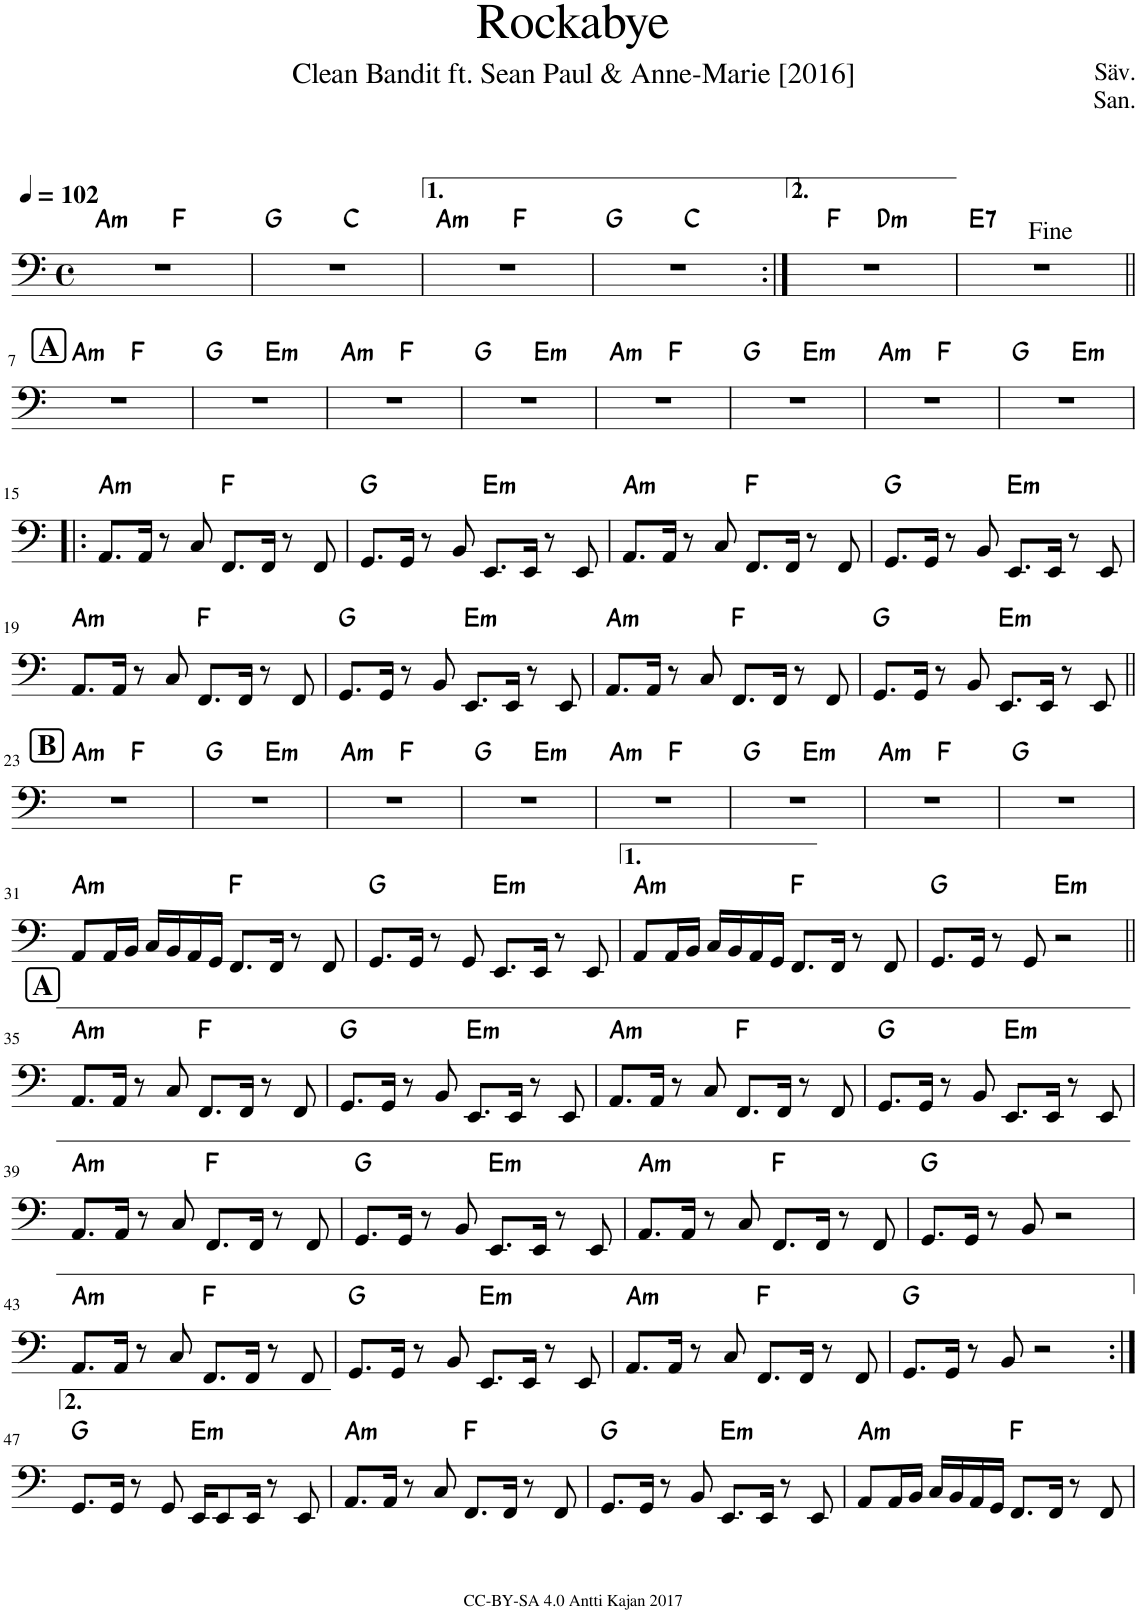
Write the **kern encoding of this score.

**kern	**harte
*part1	*part1
*staff1	*
*I"Akustinen basso	*
*I'Basso	*
*clefF4	*
*Trd7c12	*
*k[]	*
*M4/4	*
*met(c)	*
*MM102	*
=1	=1
!	!LO:H:kt=m
*^	*
1r	2ryy	A:min
.	2ryy	F:maj
=2	=2	=2
1r	2ryy	G:maj
.	2ryy	C:maj
=3	=3	=3
!	!	!LO:H:kt=m
1r	2ryy	A:min
.	2ryy	F:maj
=4	=4	=4
1r	2ryy	G:maj
.	2ryy	C:maj
=5:|!	=5:|!	=5:|!
1r	2ryy	F:maj
!	!	!LO:H:kt=m
.	2ryy	D:min
=6	=6	=6
!	!	!LO:H:kt=7
*v	*v	*
1r	E:7
!!LO:LB:g=z
!!LO:REH:place=s1:a:B:cj:fs=14:t=A
=7||	=7||
!	!LO:H:kt=m
*^	*
1r	2ryy	A:min
.	2ryy	F:maj
=8	=8	=8
1r	2ryy	G:maj
!	!	!LO:H:kt=m
.	2ryy	E:min
=9	=9	=9
!	!	!LO:H:kt=m
1r	2ryy	A:min
.	2ryy	F:maj
=10	=10	=10
1r	2ryy	G:maj
!	!	!LO:H:kt=m
.	2ryy	E:min
=11	=11	=11
!	!	!LO:H:kt=m
1r	2ryy	A:min
.	2ryy	F:maj
=12	=12	=12
1r	2ryy	G:maj
!	!	!LO:H:kt=m
.	2ryy	E:min
=13	=13	=13
!	!	!LO:H:kt=m
1r	2ryy	A:min
.	2ryy	F:maj
=14	=14	=14
1r	2ryy	G:maj
!	!	!LO:H:kt=m
.	2ryy	E:min
!!LO:LB:g=z	!!
=15!|:	=15!|:	=15!|:
!	!	!LO:H:kt=m
*v	*v	*
8.AA/L	A:min
16AA/Jk	.
8r	.
8C/	.
8.FF/L	F:maj
16FF/Jk	.
8r	.
8FF/	.
=16	=16
8.GG/L	G:maj
16GG/Jk	.
8r	.
8BB/	.
!	!LO:H:kt=m
8.EE/L	E:min
16EE/Jk	.
8r	.
8EE/	.
=17	=17
!	!LO:H:kt=m
8.AA/L	A:min
16AA/Jk	.
8r	.
8C/	.
8.FF/L	F:maj
16FF/Jk	.
8r	.
8FF/	.
=18	=18
8.GG/L	G:maj
16GG/Jk	.
8r	.
8BB/	.
!	!LO:H:kt=m
8.EE/L	E:min
16EE/Jk	.
8r	.
8EE/	.
!!LO:LB:g=z
=19	=19
!	!LO:H:kt=m
8.AA/L	A:min
16AA/Jk	.
8r	.
8C/	.
8.FF/L	F:maj
16FF/Jk	.
8r	.
8FF/	.
=20	=20
8.GG/L	G:maj
16GG/Jk	.
8r	.
8BB/	.
!	!LO:H:kt=m
8.EE/L	E:min
16EE/Jk	.
8r	.
8EE/	.
=21	=21
!	!LO:H:kt=m
8.AA/L	A:min
16AA/Jk	.
8r	.
8C/	.
8.FF/L	F:maj
16FF/Jk	.
8r	.
8FF/	.
=22	=22
8.GG/L	G:maj
16GG/Jk	.
8r	.
8BB/	.
!	!LO:H:kt=m
8.EE/L	E:min
16EE/Jk	.
8r	.
8EE/	.
!!LO:LB:g=z
!!LO:REH:place=s1:a:B:cj:fs=14:t=B
=23||	=23||
!	!LO:H:kt=m
*^	*
1r	2ryy	A:min
.	2ryy	F:maj
=24	=24	=24
1r	2ryy	G:maj
!	!	!LO:H:kt=m
.	2ryy	E:min
=25	=25	=25
!	!	!LO:H:kt=m
1r	2ryy	A:min
.	2ryy	F:maj
=26	=26	=26
1r	2ryy	G:maj
!	!	!LO:H:kt=m
.	2ryy	E:min
=27	=27	=27
!	!	!LO:H:kt=m
1r	2ryy	A:min
.	2ryy	F:maj
=28	=28	=28
1r	2ryy	G:maj
!	!	!LO:H:kt=m
.	2ryy	E:min
=29	=29	=29
!	!	!LO:H:kt=m
1r	2ryy	A:min
.	2ryy	F:maj
*v	*v	*
=30	=30
1r	G:maj
!!LO:LB:g=z
=31	=31
!	!LO:H:kt=m
8AA/L	A:min
16AA/L	.
16BB/JJ	.
16C/LL	.
16BB/	.
16AA/	.
16GG/JJ	.
8.FF/L	F:maj
16FF/Jk	.
8r	.
8FF/	.
=32	=32
8.GG/L	G:maj
16GG/Jk	.
8r	.
8GG/	.
!	!LO:H:kt=m
8.EE/L	E:min
16EE/Jk	.
8r	.
8EE/	.
=33	=33
!	!LO:H:kt=m
8AA/L	A:min
16AA/L	.
16BB/JJ	.
16C/LL	.
16BB/	.
16AA/	.
16GG/JJ	.
8.FF/L	F:maj
16FF/Jk	.
8r	.
8FF/	.
=34	=34
8.GG/L	G:maj
16GG/Jk	.
8r	.
8GG/	.
!	!LO:H:kt=m
2r	E:min
!!LO:LB:g=z
!!LO:REH:place=s1:a:B:cj:fs=14:t=A
=35||	=35||
!	!LO:H:kt=m
8.AA/L	A:min
16AA/Jk	.
8r	.
8C/	.
8.FF/L	F:maj
16FF/Jk	.
8r	.
8FF/	.
=36	=36
8.GG/L	G:maj
16GG/Jk	.
8r	.
8BB/	.
!	!LO:H:kt=m
8.EE/L	E:min
16EE/Jk	.
8r	.
8EE/	.
=37	=37
!	!LO:H:kt=m
8.AA/L	A:min
16AA/Jk	.
8r	.
8C/	.
8.FF/L	F:maj
16FF/Jk	.
8r	.
8FF/	.
=38	=38
8.GG/L	G:maj
16GG/Jk	.
8r	.
8BB/	.
!	!LO:H:kt=m
8.EE/L	E:min
16EE/Jk	.
8r	.
8EE/	.
!!LO:LB:g=z
=39	=39
!	!LO:H:kt=m
8.AA/L	A:min
16AA/Jk	.
8r	.
8C/	.
8.FF/L	F:maj
16FF/Jk	.
8r	.
8FF/	.
=40	=40
8.GG/L	G:maj
16GG/Jk	.
8r	.
8BB/	.
!	!LO:H:kt=m
8.EE/L	E:min
16EE/Jk	.
8r	.
8EE/	.
=41	=41
!	!LO:H:kt=m
8.AA/L	A:min
16AA/Jk	.
8r	.
8C/	.
8.FF/L	F:maj
16FF/Jk	.
8r	.
8FF/	.
=42	=42
8.GG/L	G:maj
16GG/Jk	.
8r	.
8BB/	.
2r	.
!!LO:LB:g=z
=43	=43
!	!LO:H:kt=m
8.AA/L	A:min
16AA/Jk	.
8r	.
8C/	.
8.FF/L	F:maj
16FF/Jk	.
8r	.
8FF/	.
=44	=44
8.GG/L	G:maj
16GG/Jk	.
8r	.
8BB/	.
!	!LO:H:kt=m
8.EE/L	E:min
16EE/Jk	.
8r	.
8EE/	.
=45	=45
!	!LO:H:kt=m
8.AA/L	A:min
16AA/Jk	.
8r	.
8C/	.
8.FF/L	F:maj
16FF/Jk	.
8r	.
8FF/	.
=46	=46
8.GG/L	G:maj
16GG/Jk	.
8r	.
8BB/	.
2r	.
!!LO:LB:g=z
=47:|!	=47:|!
8.GG/L	G:maj
16GG/Jk	.
8r	.
8GG/	.
!	!LO:H:kt=m
16EE/KL	E:min
8EE/	.
16EE/Jk	.
8r	.
8EE/	.
=48	=48
!	!LO:H:kt=m
8.AA/L	A:min
16AA/Jk	.
8r	.
8C/	.
8.FF/L	F:maj
16FF/Jk	.
8r	.
8FF/	.
=49	=49
8.GG/L	G:maj
16GG/Jk	.
8r	.
8BB/	.
!	!LO:H:kt=m
8.EE/L	E:min
16EE/Jk	.
8r	.
8EE/	.
=50	=50
!	!LO:H:kt=m
8AA/L	A:min
16AA/L	.
16BB/JJ	.
16C/LL	.
16BB/	.
16AA/	.
16GG/JJ	.
8.FF/L	F:maj
16FF/Jk	.
8r	.
8FF/	.
=	=
*-	*-
